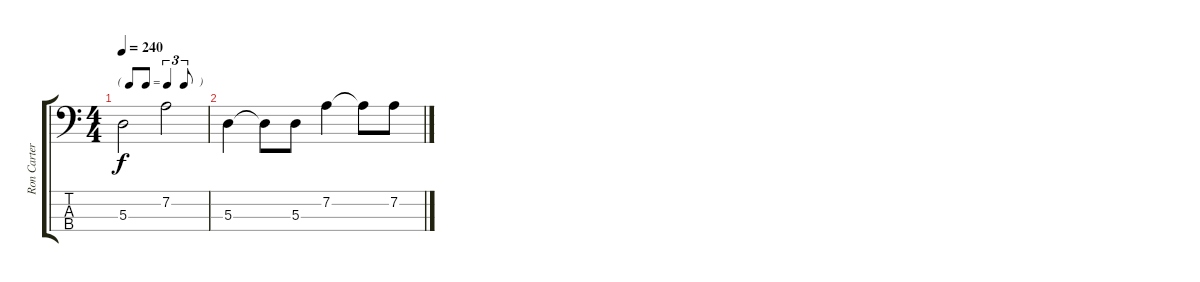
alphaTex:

\track ("Ron Carter" "Ron Carter") {instrument electricbassfinger}
\staff {score tabs}
\tuning (G2 D2 A1 E1) {hide}
\ts (4 4)
\tf triplet8th
\tempo 240
\clef f4
\ks c
5.3.2{dy f} 7.2.2 |
5.3.4 5.3{t}.8 5.3.8 7.2.4 7.2{t}.8 7.2.8
